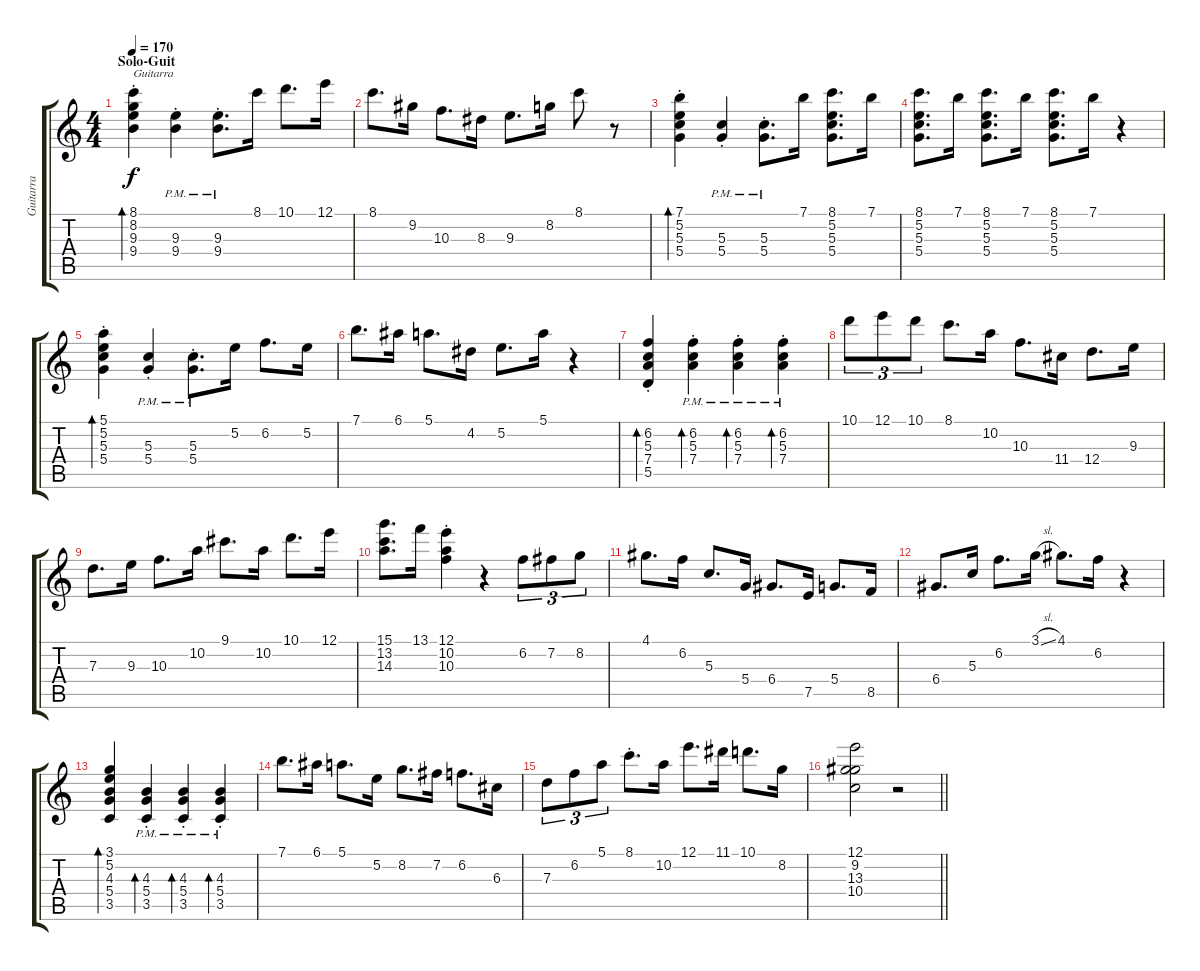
\track ("Guitarra" "Guitarra") {instrument electricguitarjazz}
\staff {score tabs}
\tuning (E4 B3 G3 D3 A2 E2) {hide}
\ts (4 4)
\section ("" "Solo-Guit")
\tempo 170
\clef g2
\ks c
(8.1{st} 8.2{st} 9.3{st} 9.4{st}).4{bd 60 txt "Guitarra" dy f} (9.3{pm st} 9.4{pm st}).4 (9.3{pm st} 9.4{pm st}).8{d} 8.1.16 10.1.8{d} 12.1.16 |
8.1.8{d} 9.2.16 10.3.8{d} 8.3.16 9.3.8{d} 8.2.16 8.1.8 r.8 |
(7.1{st} 5.2{st} 5.3{st} 5.4{st}).4{bd 60} (5.3{pm st} 5.4{pm st}).4 (5.3{pm st} 5.4{pm st}).8{d} 7.1.16 (8.1 5.2 5.3 5.4).8{d} 7.1.16 |
(8.1 5.2 5.3 5.4).8{d} 7.1.16 (8.1 5.2 5.3 5.4).8{d} 7.1.16 (8.1 5.2 5.3 5.4).8{d} 7.1.16 r.4 |
(5.1{st} 5.2{st} 5.3{st} 5.4{st}).4{bd 60} (5.3{pm st} 5.4{pm st}).4 (5.3{pm st} 5.4{pm st}).8{d} 5.2.16 6.2.8{d} 5.2.16 |
7.1.8{d} 6.1.16 5.1.8{d} 4.2.16 5.2.8{d} 5.1.16 r.4 |
(6.2{st} 5.3{st} 7.4{st} 5.5{st}).4{bd 60} (6.2{pm st} 5.3{pm st} 7.4{pm st}).4{bd 60} (6.2{pm st} 5.3{pm st} 7.4{pm st}).4{bd 60} (6.2{pm st} 5.3{pm st} 7.4{pm st}).4{bd 60} |
10.1.8{tu (3 2)} 12.1.8{tu (3 2)} 10.1.8{tu (3 2)} 8.1.8{d} 10.2.16 10.3.8{d} 11.4.16 12.4.8{d} 9.3.16 |
7.3.8{d} 9.3.16 10.3.8{d} 10.2.16 9.1.8{d} 10.2.16 10.1.8{d} 12.1.16 |
(15.1 13.2 14.3).8{d} 13.1.16 (12.1{st} 10.2{st} 10.3{st}).4 r.4 6.2.8{tu (3 2)} 7.2.8{tu (3 2)} 8.2.8{tu (3 2)} |
4.1.8{d} 6.2.16 5.3.8{d} 5.4.16 6.4.8{d} 7.5.16 5.4.8{d} 8.5.16 |
6.4.8{d} 5.3.16 6.2.8{d} 3.1{sl}.16 4.1.8{d} 6.2.16 r.4 |
(3.1 5.2 4.3 5.4 3.5).4{bd 60} (4.3{pm st} 5.4{pm st} 3.5{pm st}).4{bd 60} (4.3{pm st} 5.4{pm st} 3.5{pm st}).4{bd 60} (4.3{pm st} 5.4{pm st} 3.5{pm st}).4{bd 60} |
7.1.8{d} 6.1.16 5.1.8{d} 5.2.16 8.2.8{d} 7.2.16 6.2.8{d} 6.3.16 |
7.3.8{tu (3 2)} 6.2.8{tu (3 2)} 5.1.8{tu (3 2)} 8.1{st}.8{d} 10.2.16 12.1.8{d} 11.1.16 10.1.8{d} 8.2.16 |
\barLineRight lightlight
(12.1 9.2 13.3 10.4).2 r.2
